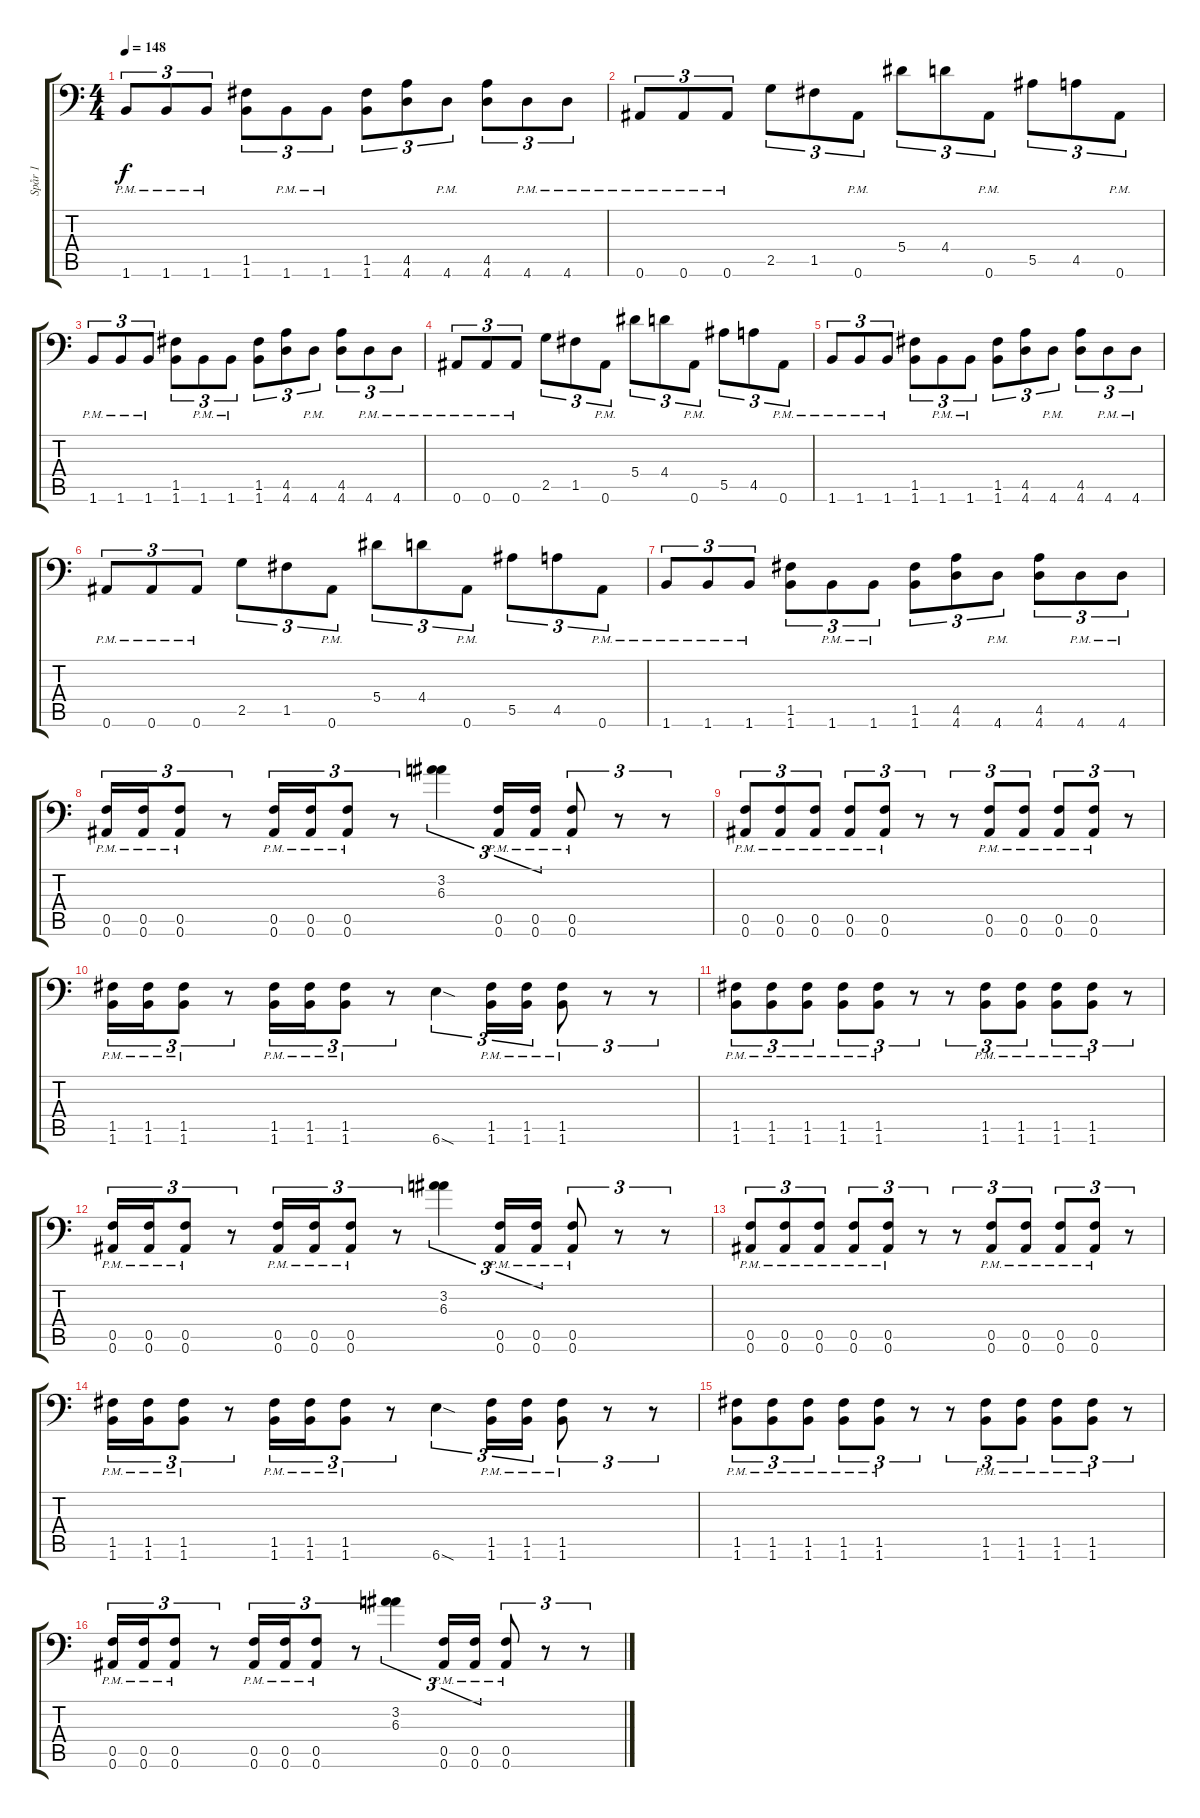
\track ("Spår 1" "Spår 1") {instrument distortionguitar}
\staff {score tabs}
\tuning (C4 G3 Eb3 Bb2 F2 Bb1) {hide}
\ts (4 4)
\tempo 148
\clef f4
\ks c
1.6{pm}.8{tu (3 2) dy f} 1.6{pm}.8{tu (3 2)} 1.6{pm}.8{tu (3 2)} (1.5 1.6).8{tu (3 2)} 1.6{pm}.8{tu (3 2)} 1.6{pm}.8{tu (3 2)} (1.5 1.6).8{tu (3 2)} (4.5 4.6).8{tu (3 2)} 4.6{pm}.8{tu (3 2)} (4.5 4.6).8{tu (3 2)} 4.6{pm}.8{tu (3 2)} 4.6{pm}.8{tu (3 2)} |
0.6{pm}.8{tu (3 2)} 0.6{pm}.8{tu (3 2)} 0.6{pm}.8{tu (3 2)} 2.5.8{tu (3 2)} 1.5.8{tu (3 2)} 0.6{pm}.8{tu (3 2)} 5.4.8{tu (3 2)} 4.4.8{tu (3 2)} 0.6{pm}.8{tu (3 2)} 5.5.8{tu (3 2)} 4.5.8{tu (3 2)} 0.6{pm}.8{tu (3 2)} |
1.6{pm}.8{tu (3 2)} 1.6{pm}.8{tu (3 2)} 1.6{pm}.8{tu (3 2)} (1.5 1.6).8{tu (3 2)} 1.6{pm}.8{tu (3 2)} 1.6{pm}.8{tu (3 2)} (1.5 1.6).8{tu (3 2)} (4.5 4.6).8{tu (3 2)} 4.6{pm}.8{tu (3 2)} (4.5 4.6).8{tu (3 2)} 4.6{pm}.8{tu (3 2)} 4.6{pm}.8{tu (3 2)} |
0.6{pm}.8{tu (3 2)} 0.6{pm}.8{tu (3 2)} 0.6{pm}.8{tu (3 2)} 2.5.8{tu (3 2)} 1.5.8{tu (3 2)} 0.6{pm}.8{tu (3 2)} 5.4.8{tu (3 2)} 4.4.8{tu (3 2)} 0.6{pm}.8{tu (3 2)} 5.5.8{tu (3 2)} 4.5.8{tu (3 2)} 0.6{pm}.8{tu (3 2)} |
1.6{pm}.8{tu (3 2)} 1.6{pm}.8{tu (3 2)} 1.6{pm}.8{tu (3 2)} (1.5 1.6).8{tu (3 2)} 1.6{pm}.8{tu (3 2)} 1.6{pm}.8{tu (3 2)} (1.5 1.6).8{tu (3 2)} (4.5 4.6).8{tu (3 2)} 4.6{pm}.8{tu (3 2)} (4.5 4.6).8{tu (3 2)} 4.6{pm}.8{tu (3 2)} 4.6{pm}.8{tu (3 2)} |
0.6{pm}.8{tu (3 2)} 0.6{pm}.8{tu (3 2)} 0.6{pm}.8{tu (3 2)} 2.5.8{tu (3 2)} 1.5.8{tu (3 2)} 0.6{pm}.8{tu (3 2)} 5.4.8{tu (3 2)} 4.4.8{tu (3 2)} 0.6{pm}.8{tu (3 2)} 5.5.8{tu (3 2)} 4.5.8{tu (3 2)} 0.6{pm}.8{tu (3 2)} |
1.6{pm}.8{tu (3 2)} 1.6{pm}.8{tu (3 2)} 1.6{pm}.8{tu (3 2)} (1.5 1.6).8{tu (3 2)} 1.6{pm}.8{tu (3 2)} 1.6{pm}.8{tu (3 2)} (1.5 1.6).8{tu (3 2)} (4.5 4.6).8{tu (3 2)} 4.6{pm}.8{tu (3 2)} (4.5 4.6).8{tu (3 2)} 4.6{pm}.8{tu (3 2)} 4.6{pm}.8{tu (3 2)} |
(0.5{pm} 0.6{pm}).16{tu (3 2)} (0.5{pm} 0.6{pm}).16{tu (3 2)} (0.5{pm} 0.6{pm}).8{tu (3 2)} r.8{tu (3 2)} (0.5{pm} 0.6{pm}).16{tu (3 2)} (0.5{pm} 0.6{pm}).16{tu (3 2)} (0.5{pm} 0.6{pm}).8{tu (3 2)} r.8{tu (3 2)} (3.2 6.3).4{tu (3 2)} (0.5{pm} 0.6{pm}).16{tu (3 2)} (0.5{pm} 0.6{pm}).16{tu (3 2)} (0.5{pm} 0.6{pm}).8{tu (3 2)} r.8{tu (3 2)} r.8{tu (3 2)} |
(0.5{pm} 0.6{pm}).8{tu (3 2)} (0.5{pm} 0.6{pm}).8{tu (3 2)} (0.5{pm} 0.6{pm}).8{tu (3 2)} (0.5{pm} 0.6{pm}).8{tu (3 2)} (0.5{pm} 0.6{pm}).8{tu (3 2)} r.8{tu (3 2)} r.8{tu (3 2)} (0.5{pm} 0.6{pm}).8{tu (3 2)} (0.5{pm} 0.6{pm}).8{tu (3 2)} (0.5{pm} 0.6{pm}).8{tu (3 2)} (0.5{pm} 0.6{pm}).8{tu (3 2)} r.8{tu (3 2)} |
(1.5{pm} 1.6{pm}).16{tu (3 2)} (1.5{pm} 1.6{pm}).16{tu (3 2)} (1.5{pm} 1.6{pm}).8{tu (3 2)} r.8{tu (3 2)} (1.5{pm} 1.6{pm}).16{tu (3 2)} (1.5{pm} 1.6{pm}).16{tu (3 2)} (1.5{pm} 1.6{pm}).8{tu (3 2)} r.8{tu (3 2)} 6.6{sod}.4{tu (3 2)} (1.5{pm} 1.6{pm}).16{tu (3 2)} (1.5{pm} 1.6{pm}).16{tu (3 2)} (1.5{pm} 1.6{pm}).8{tu (3 2)} r.8{tu (3 2)} r.8{tu (3 2)} |
(1.5{pm} 1.6{pm}).8{tu (3 2)} (1.5{pm} 1.6{pm}).8{tu (3 2)} (1.5{pm} 1.6{pm}).8{tu (3 2)} (1.5{pm} 1.6{pm}).8{tu (3 2)} (1.5{pm} 1.6{pm}).8{tu (3 2)} r.8{tu (3 2)} r.8{tu (3 2)} (1.5{pm} 1.6{pm}).8{tu (3 2)} (1.5{pm} 1.6{pm}).8{tu (3 2)} (1.5{pm} 1.6{pm}).8{tu (3 2)} (1.5{pm} 1.6{pm}).8{tu (3 2)} r.8{tu (3 2)} |
(0.5{pm} 0.6{pm}).16{tu (3 2)} (0.5{pm} 0.6{pm}).16{tu (3 2)} (0.5{pm} 0.6{pm}).8{tu (3 2)} r.8{tu (3 2)} (0.5{pm} 0.6{pm}).16{tu (3 2)} (0.5{pm} 0.6{pm}).16{tu (3 2)} (0.5{pm} 0.6{pm}).8{tu (3 2)} r.8{tu (3 2)} (3.2 6.3).4{tu (3 2)} (0.5{pm} 0.6{pm}).16{tu (3 2)} (0.5{pm} 0.6{pm}).16{tu (3 2)} (0.5{pm} 0.6{pm}).8{tu (3 2)} r.8{tu (3 2)} r.8{tu (3 2)} |
(0.5{pm} 0.6{pm}).8{tu (3 2)} (0.5{pm} 0.6{pm}).8{tu (3 2)} (0.5{pm} 0.6{pm}).8{tu (3 2)} (0.5{pm} 0.6{pm}).8{tu (3 2)} (0.5{pm} 0.6{pm}).8{tu (3 2)} r.8{tu (3 2)} r.8{tu (3 2)} (0.5{pm} 0.6{pm}).8{tu (3 2)} (0.5{pm} 0.6{pm}).8{tu (3 2)} (0.5{pm} 0.6{pm}).8{tu (3 2)} (0.5{pm} 0.6{pm}).8{tu (3 2)} r.8{tu (3 2)} |
(1.5{pm} 1.6{pm}).16{tu (3 2)} (1.5{pm} 1.6{pm}).16{tu (3 2)} (1.5{pm} 1.6{pm}).8{tu (3 2)} r.8{tu (3 2)} (1.5{pm} 1.6{pm}).16{tu (3 2)} (1.5{pm} 1.6{pm}).16{tu (3 2)} (1.5{pm} 1.6{pm}).8{tu (3 2)} r.8{tu (3 2)} 6.6{sod}.4{tu (3 2)} (1.5{pm} 1.6{pm}).16{tu (3 2)} (1.5{pm} 1.6{pm}).16{tu (3 2)} (1.5{pm} 1.6{pm}).8{tu (3 2)} r.8{tu (3 2)} r.8{tu (3 2)} |
(1.5{pm} 1.6{pm}).8{tu (3 2)} (1.5{pm} 1.6{pm}).8{tu (3 2)} (1.5{pm} 1.6{pm}).8{tu (3 2)} (1.5{pm} 1.6{pm}).8{tu (3 2)} (1.5{pm} 1.6{pm}).8{tu (3 2)} r.8{tu (3 2)} r.8{tu (3 2)} (1.5{pm} 1.6{pm}).8{tu (3 2)} (1.5{pm} 1.6{pm}).8{tu (3 2)} (1.5{pm} 1.6{pm}).8{tu (3 2)} (1.5{pm} 1.6{pm}).8{tu (3 2)} r.8{tu (3 2)} |
(0.5{pm} 0.6{pm}).16{tu (3 2)} (0.5{pm} 0.6{pm}).16{tu (3 2)} (0.5{pm} 0.6{pm}).8{tu (3 2)} r.8{tu (3 2)} (0.5{pm} 0.6{pm}).16{tu (3 2)} (0.5{pm} 0.6{pm}).16{tu (3 2)} (0.5{pm} 0.6{pm}).8{tu (3 2)} r.8{tu (3 2)} (3.2 6.3).4{tu (3 2)} (0.5{pm} 0.6{pm}).16{tu (3 2)} (0.5{pm} 0.6{pm}).16{tu (3 2)} (0.5{pm} 0.6{pm}).8{tu (3 2)} r.8{tu (3 2)} r.8{tu (3 2)}
